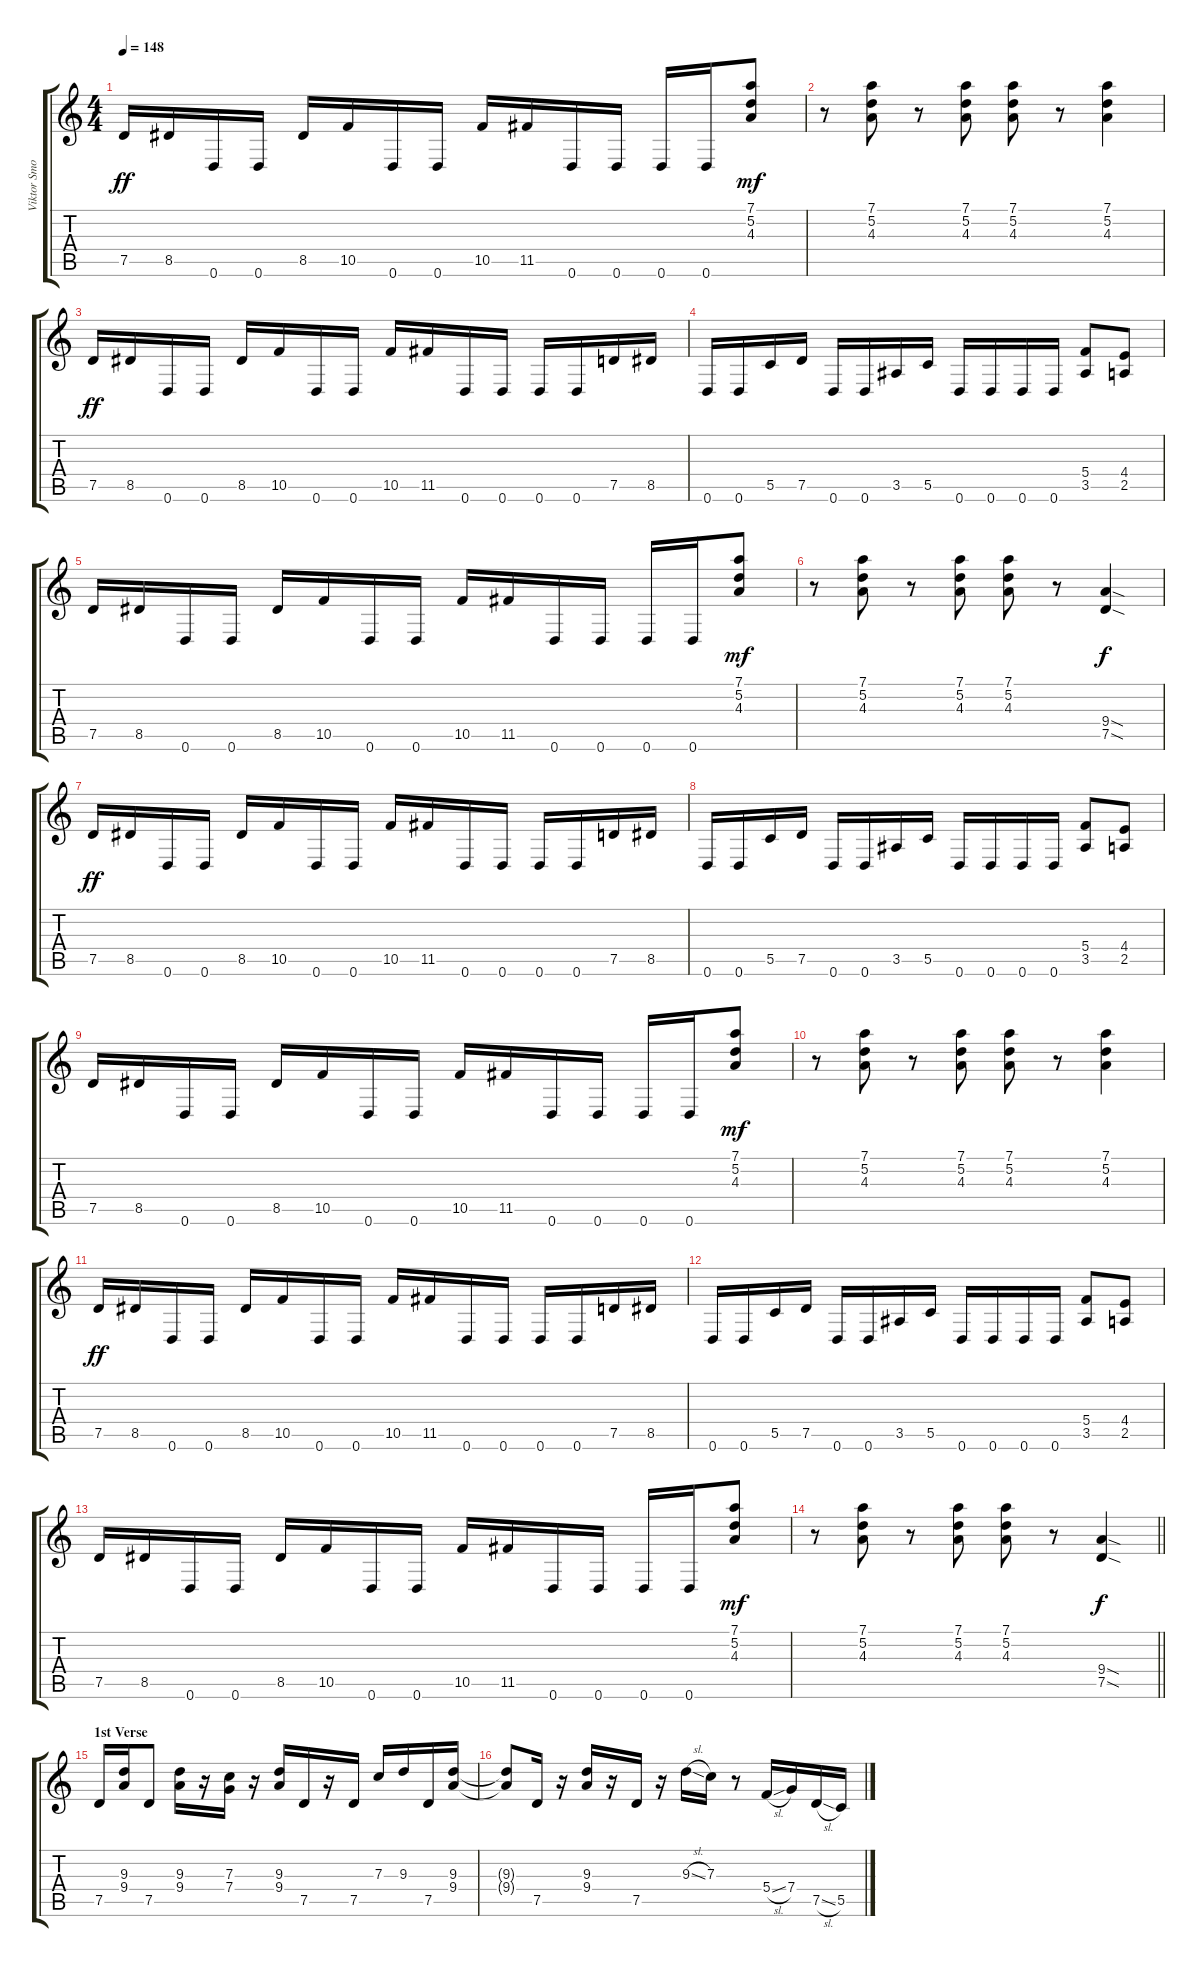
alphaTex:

\track ("Viktor Smolski" "Viktor Smo") {instrument distortionguitar}
\staff {score tabs}
\tuning (D4 A3 F3 C3 G2 D2) {hide}
\ts (4 4)
\tempo 148
\clef g2
\ks c
7.5.16{dy ff} 8.5.16 0.6.16 0.6.16 8.5.16 10.5.16 0.6.16 0.6.16 10.5.16 11.5.16 0.6.16 0.6.16 0.6.16 0.6.16 (7.1 5.2 4.3).8{dy mf} |
r.8 (7.1 5.2 4.3).8 r.8 (7.1 5.2 4.3).8 (7.1 5.2 4.3).8 r.8 (7.1 5.2 4.3).4 |
7.5.16{dy ff} 8.5.16 0.6.16 0.6.16 8.5.16 10.5.16 0.6.16 0.6.16 10.5.16 11.5.16 0.6.16 0.6.16 0.6.16 0.6.16 7.5.16 8.5.16 |
0.6.16 0.6.16 5.5.16 7.5.16 0.6.16 0.6.16 3.5.16 5.5.16 0.6.16 0.6.16 0.6.16 0.6.16 (5.4 3.5).8 (4.4 2.5).8 |
7.5.16 8.5.16 0.6.16 0.6.16 8.5.16 10.5.16 0.6.16 0.6.16 10.5.16 11.5.16 0.6.16 0.6.16 0.6.16 0.6.16 (7.1 5.2 4.3).8{dy mf} |
r.8 (7.1 5.2 4.3).8 r.8 (7.1 5.2 4.3).8 (7.1 5.2 4.3).8 r.8 (9.4{sod} 7.5{sod}).4{dy f} |
7.5.16{dy ff} 8.5.16 0.6.16 0.6.16 8.5.16 10.5.16 0.6.16 0.6.16 10.5.16 11.5.16 0.6.16 0.6.16 0.6.16 0.6.16 7.5.16 8.5.16 |
0.6.16 0.6.16 5.5.16 7.5.16 0.6.16 0.6.16 3.5.16 5.5.16 0.6.16 0.6.16 0.6.16 0.6.16 (5.4 3.5).8 (4.4 2.5).8 |
7.5.16 8.5.16 0.6.16 0.6.16 8.5.16 10.5.16 0.6.16 0.6.16 10.5.16 11.5.16 0.6.16 0.6.16 0.6.16 0.6.16 (7.1 5.2 4.3).8{dy mf} |
r.8 (7.1 5.2 4.3).8 r.8 (7.1 5.2 4.3).8 (7.1 5.2 4.3).8 r.8 (7.1 5.2 4.3).4 |
7.5.16{dy ff} 8.5.16 0.6.16 0.6.16 8.5.16 10.5.16 0.6.16 0.6.16 10.5.16 11.5.16 0.6.16 0.6.16 0.6.16 0.6.16 7.5.16 8.5.16 |
0.6.16 0.6.16 5.5.16 7.5.16 0.6.16 0.6.16 3.5.16 5.5.16 0.6.16 0.6.16 0.6.16 0.6.16 (5.4 3.5).8 (4.4 2.5).8 |
7.5.16 8.5.16 0.6.16 0.6.16 8.5.16 10.5.16 0.6.16 0.6.16 10.5.16 11.5.16 0.6.16 0.6.16 0.6.16 0.6.16 (7.1 5.2 4.3).8{dy mf} |
\barLineRight lightlight
r.8 (7.1 5.2 4.3).8 r.8 (7.1 5.2 4.3).8 (7.1 5.2 4.3).8 r.8 (9.4{sod} 7.5{sod}).4{dy f} |
\section ("" "1st Verse")
7.5.16{instrument overdrivenguitar} (9.3 9.4).16 7.5.8 (9.3 9.4).16 r.16 (7.3 7.4).16 r.16 (9.3 9.4).16 7.5.16 r.16 7.5.16 7.3.16 9.3.16 7.5.16 (9.3 9.4).16 |
(9.3{t} 9.4{t}).8 7.5.16 r.16 (9.3 9.4).16 r.16 7.5.16 r.16 9.3{sl}.16 7.3.16 r.8 5.4{sl}.16 7.4.16 7.5{sl}.16 5.5.16
